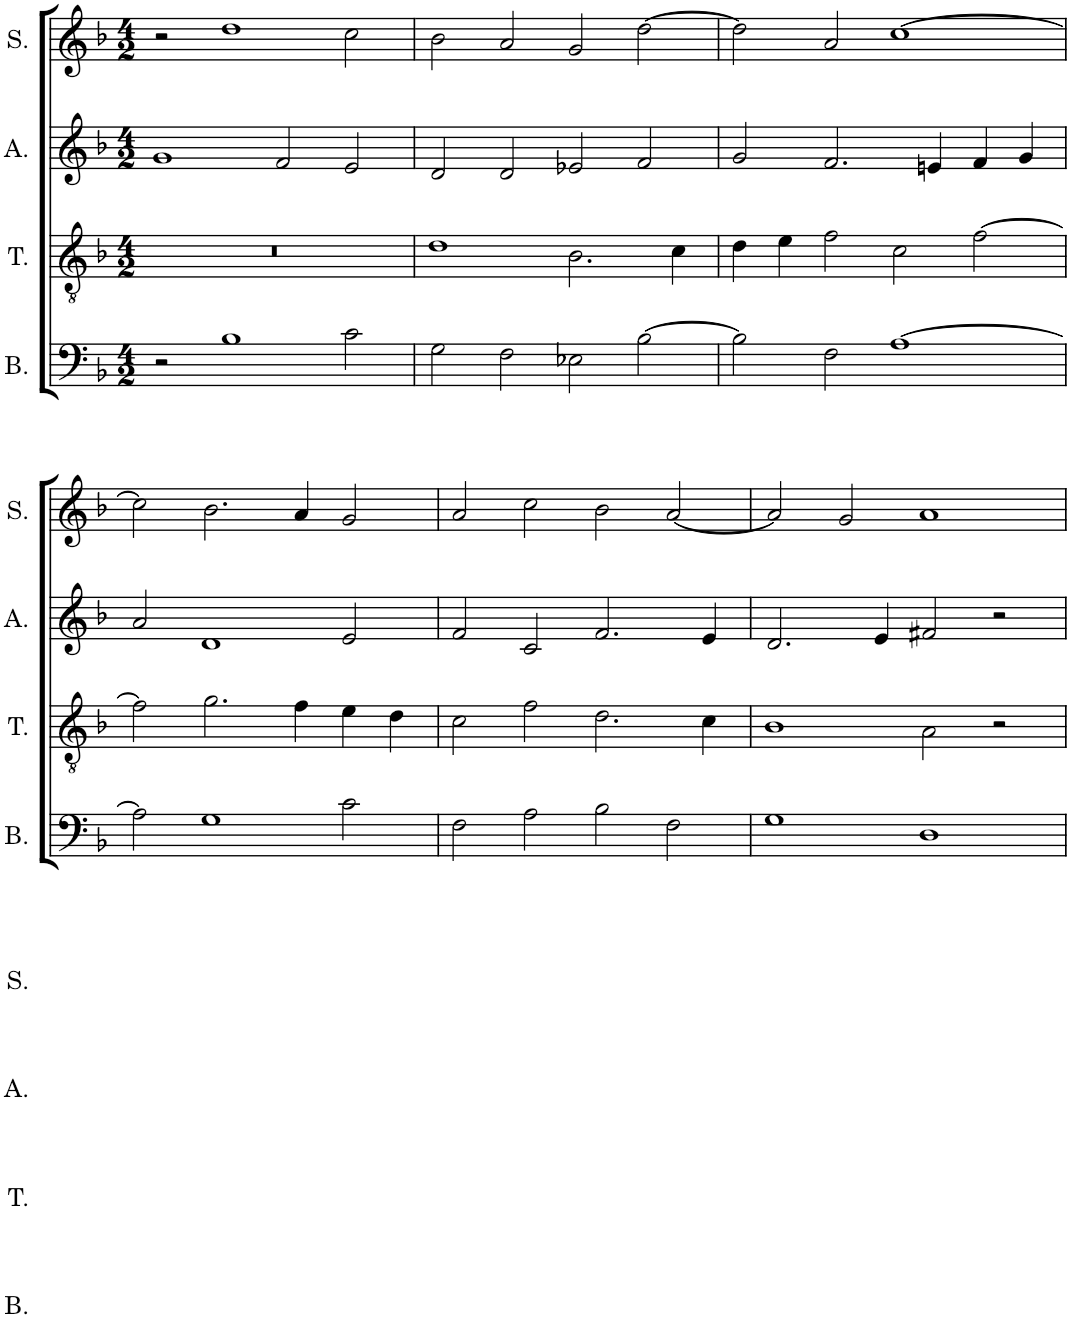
**kern	**kern	**kern	**kern
*part4	*part3	*part2	*part1
*staff4	*staff3	*staff2	*staff1
*I"B.	*I"T.	*I"A.	*I"S.
*I'B.	*I'T.	*I'A.	*I'S.
*clefF4	*clefGv2	*clefG2	*clefG2
*k[b-]	*k[b-]	*k[b-]	*k[b-]
*M4/2	*M4/2	*M4/2	*M4/2
=1	=1	=1	=1
2r	0r	1g	2r
1B-	.	.	1dd
.	.	2f/	.
2c\	.	2e/	2cc\
=2	=2	=2	=2
2G\	1d	2d/	2b-\
2F\	.	2d/	2a/
2E-X\	2.B-\	2e-X/	2g/
[2B-\	.	2f/	[2dd\
.	4c\	.	.
=3	=3	=3	=3
2B-\]	4d\	2g/	2dd\]
.	4e\	.	.
2F\	2f\	2.f/	2a/
[>1A	2c\	.	[1cc
.	.	4en/	.
.	[2f\	4f/	.
.	.	4g/	.
!!LO:LB:g=z
=4	=4	=4	=4
2A\]	2f\]	2a/	2cc\]
1G	2.g\	1d	2.b-\
.	4f\	.	4a/
2c\	4e\	2e/	2g/
.	4d\	.	.
=5	=5	=5	=5
2F\	2c\	2f/	2a/
2A\	2f\	2c/	2cc\
2B-\	2.d\	2.f/	2b-\
2F\	.	.	[2a/
.	4c\	4e/	.
=6	=6	=6	=6
1G	1B-	2.d/	2a/]
.	.	.	2g/
.	.	4e/	.
1D	2A\	2f#X/	1a
.	2r	2r	.
=	=	=	=
*-	*-	*-	*-
